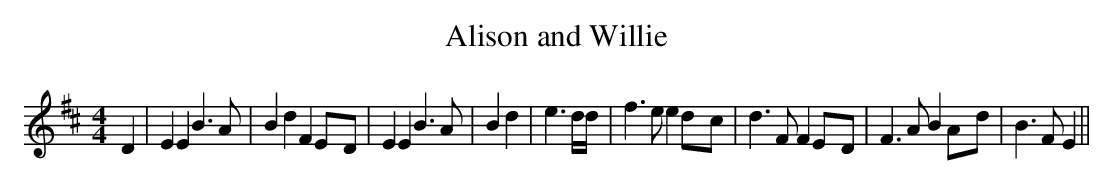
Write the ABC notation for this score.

X:1
T:Alison and Willie
M:4/4
L:1/4
K:D
 D| E E B3/2 A/2| B d FE/2-D/2| E E B3/2 A/2| B d| e3/2 d/4d/4| f3/2 e/2 ed/2-c/2|\
 d3/2 F/2 FE/2-D/2| F3/2 A/2 BA/2-d/2| B3/2 F/2 E||
